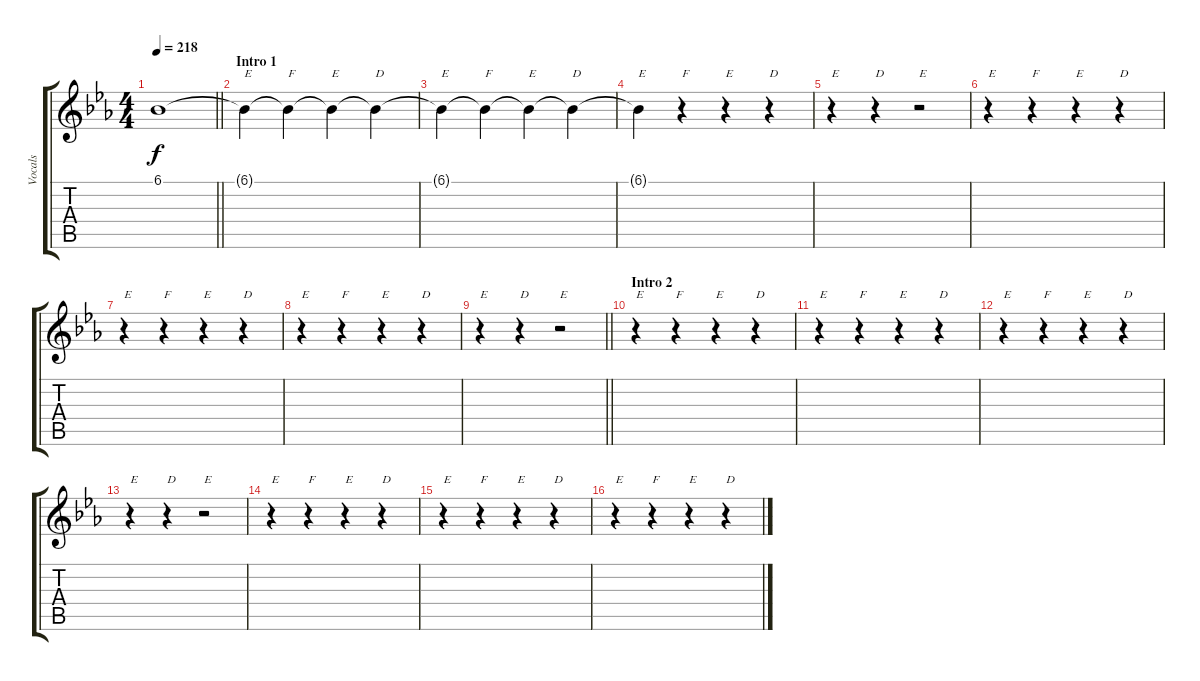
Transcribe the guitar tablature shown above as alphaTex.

\track ("Vocals" "Vocals") {instrument sopranosax}
\staff {score tabs}
\tuning (E4 B3 G3 D3 A2 E2) {hide}
\ts (4 4)
\tempo 218
\clef g2
\barLineRight lightlight
\ks eb
6.1.1{dy f instrument sopranosax} |
\section ("" "Intro 1")
6.1{t}.4{txt "E"} 6.1{t}.4{txt "F"} 6.1{t}.4{txt "E"} 6.1{t}.4{txt "D"} |
6.1{t}.4{txt "E"} 6.1{t}.4{txt "F"} 6.1{t}.4{txt "E"} 6.1{t}.4{txt "D"} |
6.1{t}.4{txt "E"} r.4{txt "F"} r.4{txt "E"} r.4{txt "D"} |
r.4{txt "E"} r.4{txt "D"} r.2{txt "E"} |
r.4{txt "E"} r.4{txt "F"} r.4{txt "E"} r.4{txt "D"} |
r.4{txt "E"} r.4{txt "F"} r.4{txt "E"} r.4{txt "D"} |
r.4{txt "E"} r.4{txt "F"} r.4{txt "E"} r.4{txt "D"} |
\barLineRight lightlight
r.4{txt "E"} r.4{txt "D"} r.2{txt "E"} |
\section ("" "Intro 2")
r.4{txt "E"} r.4{txt "F"} r.4{txt "E"} r.4{txt "D"} |
r.4{txt "E"} r.4{txt "F"} r.4{txt "E"} r.4{txt "D"} |
r.4{txt "E"} r.4{txt "F"} r.4{txt "E"} r.4{txt "D"} |
r.4{txt "E"} r.4{txt "D"} r.2{txt "E"} |
r.4{txt "E"} r.4{txt "F"} r.4{txt "E"} r.4{txt "D"} |
r.4{txt "E"} r.4{txt "F"} r.4{txt "E"} r.4{txt "D"} |
r.4{txt "E"} r.4{txt "F"} r.4{txt "E"} r.4{txt "D"}
